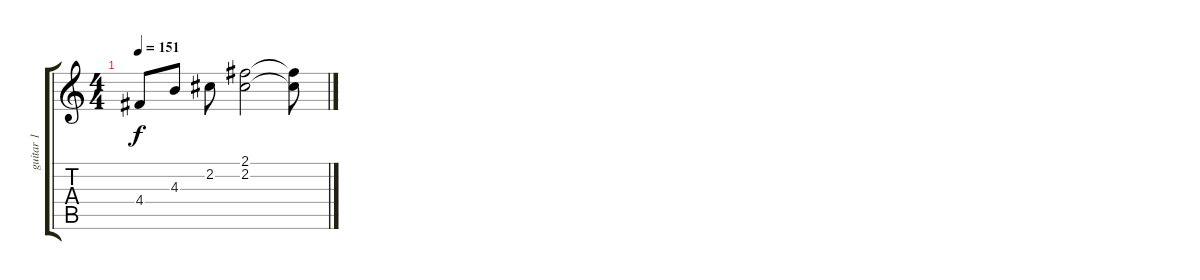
\track ("guitar 1" "guitar 1") {instrument electricguitarclean}
\staff {score tabs}
\tuning (E4 B3 G3 D3 A2 E2) {hide}
\ts (4 4)
\tempo 151
\clef g2
\ks c
4.4.8{dy f} 4.3.8 2.2.8 (2.1 2.2).2 (2.1{t} 2.2{t}).8
